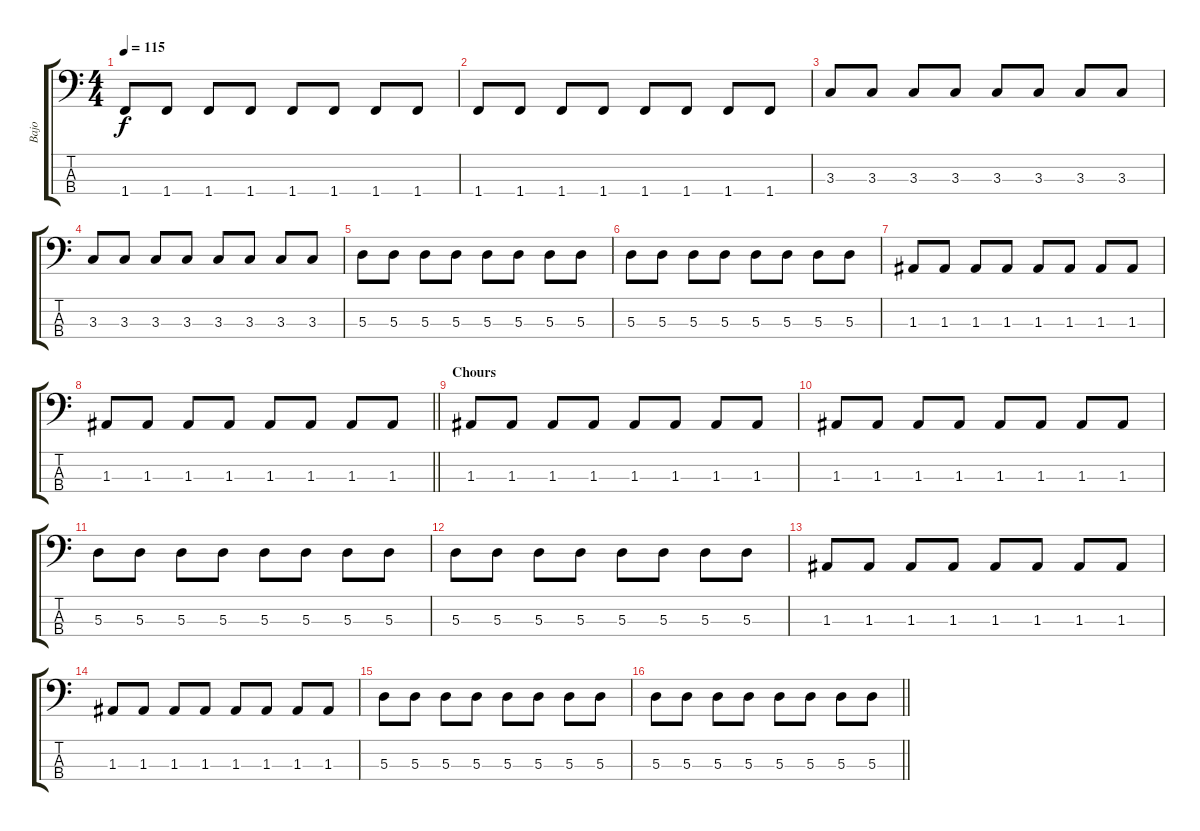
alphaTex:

\track ("Bajo" "Bajo") {instrument electricbassfinger}
\staff {score tabs}
\tuning (G2 D2 A1 E1) {hide}
\ts (4 4)
\tempo 115
\clef f4
\ks c
1.4.8{dy f} 1.4.8 1.4.8 1.4.8 1.4.8 1.4.8 1.4.8 1.4.8 |
1.4.8 1.4.8 1.4.8 1.4.8 1.4.8 1.4.8 1.4.8 1.4.8 |
3.3.8 3.3.8 3.3.8 3.3.8 3.3.8 3.3.8 3.3.8 3.3.8 |
3.3.8 3.3.8 3.3.8 3.3.8 3.3.8 3.3.8 3.3.8 3.3.8 |
5.3.8 5.3.8 5.3.8 5.3.8 5.3.8 5.3.8 5.3.8 5.3.8 |
5.3.8 5.3.8 5.3.8 5.3.8 5.3.8 5.3.8 5.3.8 5.3.8 |
1.3.8 1.3.8 1.3.8 1.3.8 1.3.8 1.3.8 1.3.8 1.3.8 |
\barLineRight lightlight
1.3.8 1.3.8 1.3.8 1.3.8 1.3.8 1.3.8 1.3.8 1.3.8 |
\section ("" "Chours")
1.3.8 1.3.8 1.3.8 1.3.8 1.3.8 1.3.8 1.3.8 1.3.8 |
1.3.8 1.3.8 1.3.8 1.3.8 1.3.8 1.3.8 1.3.8 1.3.8 |
5.3.8 5.3.8 5.3.8 5.3.8 5.3.8 5.3.8 5.3.8 5.3.8 |
5.3.8 5.3.8 5.3.8 5.3.8 5.3.8 5.3.8 5.3.8 5.3.8 |
1.3.8 1.3.8 1.3.8 1.3.8 1.3.8 1.3.8 1.3.8 1.3.8 |
1.3.8 1.3.8 1.3.8 1.3.8 1.3.8 1.3.8 1.3.8 1.3.8 |
5.3.8 5.3.8 5.3.8 5.3.8 5.3.8 5.3.8 5.3.8 5.3.8 |
\barLineRight lightlight
5.3.8 5.3.8 5.3.8 5.3.8 5.3.8 5.3.8 5.3.8 5.3.8
